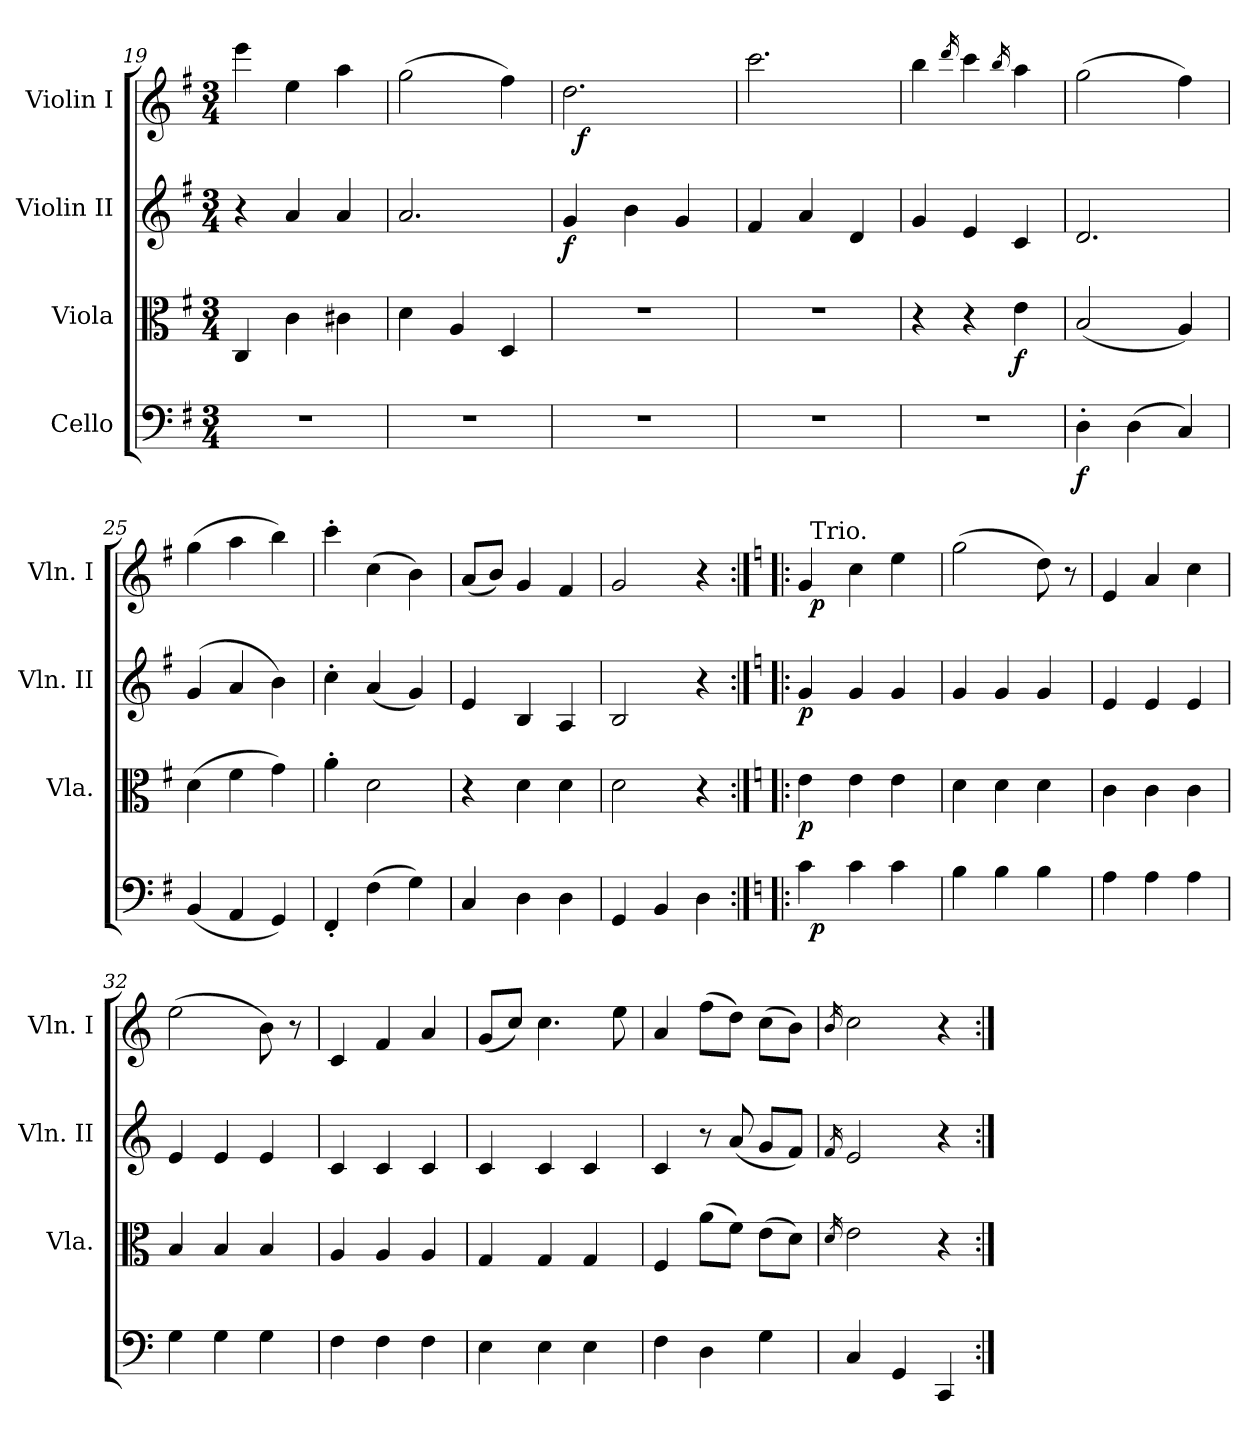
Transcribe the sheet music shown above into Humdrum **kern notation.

**kern	**dynam	**kern	**dynam	**kern	**dynam	**kern	**dynam
*part4	*part4	*part3	*part3	*part2	*part2	*part1	*part1
*staff4	*staff4	*staff3	*staff3	*staff2	*staff2	*staff1	*staff1
*I"Cello	*	*I"Viola	*	*I"Violin II	*	*I"Violin I	*
*	*	*I'Vla.	*	*I'Vln. II	*	*I'Vln. I	*
*clefF4	*	*clefC3	*	*clefG2	*	*clefG2	*
*k[f#]	*	*k[f#]	*	*k[f#]	*	*k[f#]	*
*G:	*	*G:	*	*G:	*	*G:	*
*M3/4	*	*M3/4	*	*M3/4	*	*M3/4	*
=19	=19	=19	=19	=19	=19	=19	=19
2.r	.	4C/	.	4r	.	4eee\	.
.	.	4c\	.	4a/	.	4ee\	.
.	.	4c#X\	.	4a/	.	4aa\	.
=20	=20	=20	=20	=20	=20	=20	=20
2.r	.	4d\	.	2.a/	.	(2gg\	.
.	.	4A/	.	.	.	.	.
.	.	4D/	.	.	.	4ff#\)	.
=21	=21	=21	=21	=21	=21	=21	=21
!	!	!	!	!	!LO:DY:b	!	!
*	*	*	*	*	*	*^	*
2.r	.	2.r	.	4g/	f	2.dd\	32ryy	.
!	!	!	!	!	!	!	!	!LO:DY:b
.	.	.	.	.	.	.	2ryy	f
.	.	.	.	4b\	.	.	.	.
.	.	.	.	4g/	.	.	.	.
.	.	.	.	.	.	.	8..ryy	.
*	*	*	*	*	*	*v	*v	*
=22	=22	=22	=22	=22	=22	=22	=22
2.r	.	2.r	.	4f#/	.	2.ccc\	.
.	.	.	.	4a/	.	.	.
.	.	.	.	4d/	.	.	.
=23	=23	=23	=23	=23	=23	=23	=23
2.r	.	4r	.	4g/	.	4bb\	.
.	.	.	.	.	.	16qddd/	.
.	.	4r	.	4e/	.	4ccc\	.
.	.	.	.	.	.	16qbb/	.
!	!	!	!LO:DY:b	!	!	!	!
.	.	4e\	f	4c/	.	4aa\	.
=24	=24	=24	=24	=24	=24	=24	=24
!	!LO:DY:b	!	!	!	!	!	!
4D'>\	f	(2B/	.	2.d/	.	(2gg\	.
(4D\	.	.	.	.	.	.	.
4C/)	.	4A/)	.	.	.	4ff#\)	.
=25	=25	=25	=25	=25	=25	=25	=25
(4BB/	.	(4d\	.	(4g/	.	(4gg\	.
4AA/	.	4f#\	.	4a/	.	4aa\	.
4GG/)	.	4g\)	.	4b\)	.	4bb\)	.
=26	=26	=26	=26	=26	=26	=26	=26
4FF#'</	.	4a'>\	.	4cc'>\	.	4ccc'>\	.
(4F#\	.	2d\	.	(4a/	.	(4cc\	.
4G\)	.	.	.	4g/)	.	4b\)	.
=27	=27	=27	=27	=27	=27	=27	=27
4C/	.	4r	.	4e/	.	(8a/L	.
.	.	.	.	.	.	8b/J)	.
4D\	.	4d\	.	4B/	.	4g/	.
4D\	.	4d\	.	4A/	.	4f#/	.
=28	=28	=28	=28	=28	=28	=28	=28
4GG/	.	2d\	.	2B/	.	2g/	.
4BB/	.	.	.	.	.	.	.
4D\	.	4r	.	4r	.	4r	.
=29:|!|:	=29:|!|:	=29:|!|:	=29:|!|:	=29:|!|:	=29:|!|:	=29:|!|:	=29:|!|:
*k[]	*	*k[]	*	*k[]	*	*k[]	*
*C:	*	*C:	*	*C:	*	*C:	*
!	!	!	!LO:DY:b	!	!LO:DY:b	!	!
*^	*	*	*	*	*	*^	*
4c\	32ryy	.	4e\	p	4g/	p	4g/	32ryy	.
!	!	!	!	!	!	!	!	!LO:TX:a:t=Trio.	!
!	!	!LO:DY:b	!	!	!	!	!	!	!LO:DY:b
.	2ryy	p	.	.	.	.	.	2ryy	p
4c\	.	.	4e\	.	4g/	.	4cc\	.	.
4c\	.	.	4e\	.	4g/	.	4ee\	.	.
.	8..ryy	.	.	.	.	.	.	8..ryy	.
*v	*v	*	*	*	*	*	*v	*v	*
=30	=30	=30	=30	=30	=30	=30	=30
4B\	.	4d\	.	4g/	.	(2gg\	.
4B\	.	4d\	.	4g/	.	.	.
4B\	.	4d\	.	4g/	.	8dd\)	.
.	.	.	.	.	.	8r	.
=31	=31	=31	=31	=31	=31	=31	=31
4A\	.	4c\	.	4e/	.	4e/	.
4A\	.	4c\	.	4e/	.	4a/	.
4A\	.	4c\	.	4e/	.	4cc\	.
=32	=32	=32	=32	=32	=32	=32	=32
4G\	.	4B/	.	4e/	.	(2ee\	.
4G\	.	4B/	.	4e/	.	.	.
4G\	.	4B/	.	4e/	.	8b\)	.
.	.	.	.	.	.	8r	.
=33	=33	=33	=33	=33	=33	=33	=33
4F\	.	4A/	.	4c/	.	4c/	.
4F\	.	4A/	.	4c/	.	4f/	.
4F\	.	4A/	.	4c/	.	4a/	.
=34	=34	=34	=34	=34	=34	=34	=34
4E\	.	4G/	.	4c/	.	(8g/L	.
.	.	.	.	.	.	8cc/J)	.
4E\	.	4G/	.	4c/	.	4.cc\	.
4E\	.	4G/	.	4c/	.	.	.
.	.	.	.	.	.	8ee\	.
=35	=35	=35	=35	=35	=35	=35	=35
4F\	.	4F/	.	4c/	.	4a/	.
4D\	.	(8a\L	.	8r	.	(8ff\L	.
.	.	8f\J)	.	(8a/	.	8dd\J)	.
4G\	.	(8e\L	.	8g/L	.	(8cc\L	.
.	.	8d\J)	.	8f/J)	.	8b\J)	.
=36	=36	=36	=36	=36	=36	=36	=36
.	.	16qd/	.	16qf/	.	16qb/	.
4C/	.	2e\	.	2e/	.	2cc\	.
4GG/	.	.	.	.	.	.	.
4CC/	.	4r	.	4r	.	4r	.
=:|!	=:|!	=:|!	=:|!	=:|!	=:|!	=:|!	=:|!
*-	*-	*-	*-	*-	*-	*-	*-
